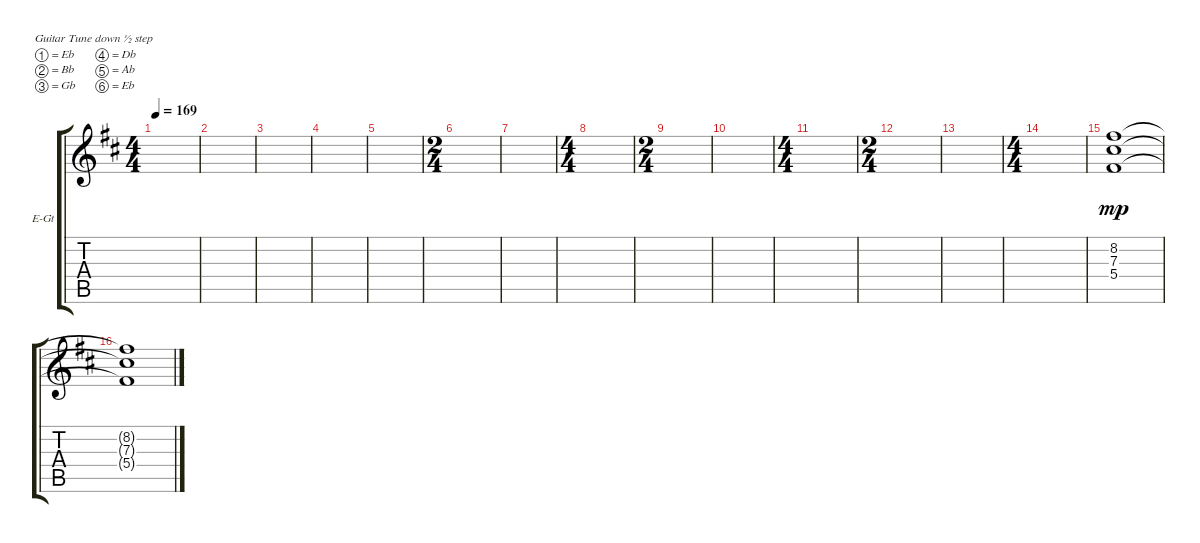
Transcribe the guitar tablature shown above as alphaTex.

\defaultSystemsLayout 4
\bracketExtendMode groupsimilarinstruments
\firstSystemTrackNameOrientation horizontal
\otherSystemsTrackNameOrientation horizontal
\track ("Electric Guitar2 (Manuel Legarda)" "E-Gt") {instrument distortionguitar}
\staff {score tabs}
\tuning (Eb4 Bb3 Gb3 Db3 Ab2 Eb2)
\ts (4 4)
\tempo 169
\clef g2
\ks bminor
|
|
|
|
|
\ts (2 4)
|
|
\ts (4 4)
|
\ts (2 4)
|
|
\ts (4 4)
|
\ts (2 4)
|
|
\ts (4 4)
|
(5.4 7.3 8.2).1{dy mp} |
(8.2{t} 7.3{t} 5.4{t}).1
